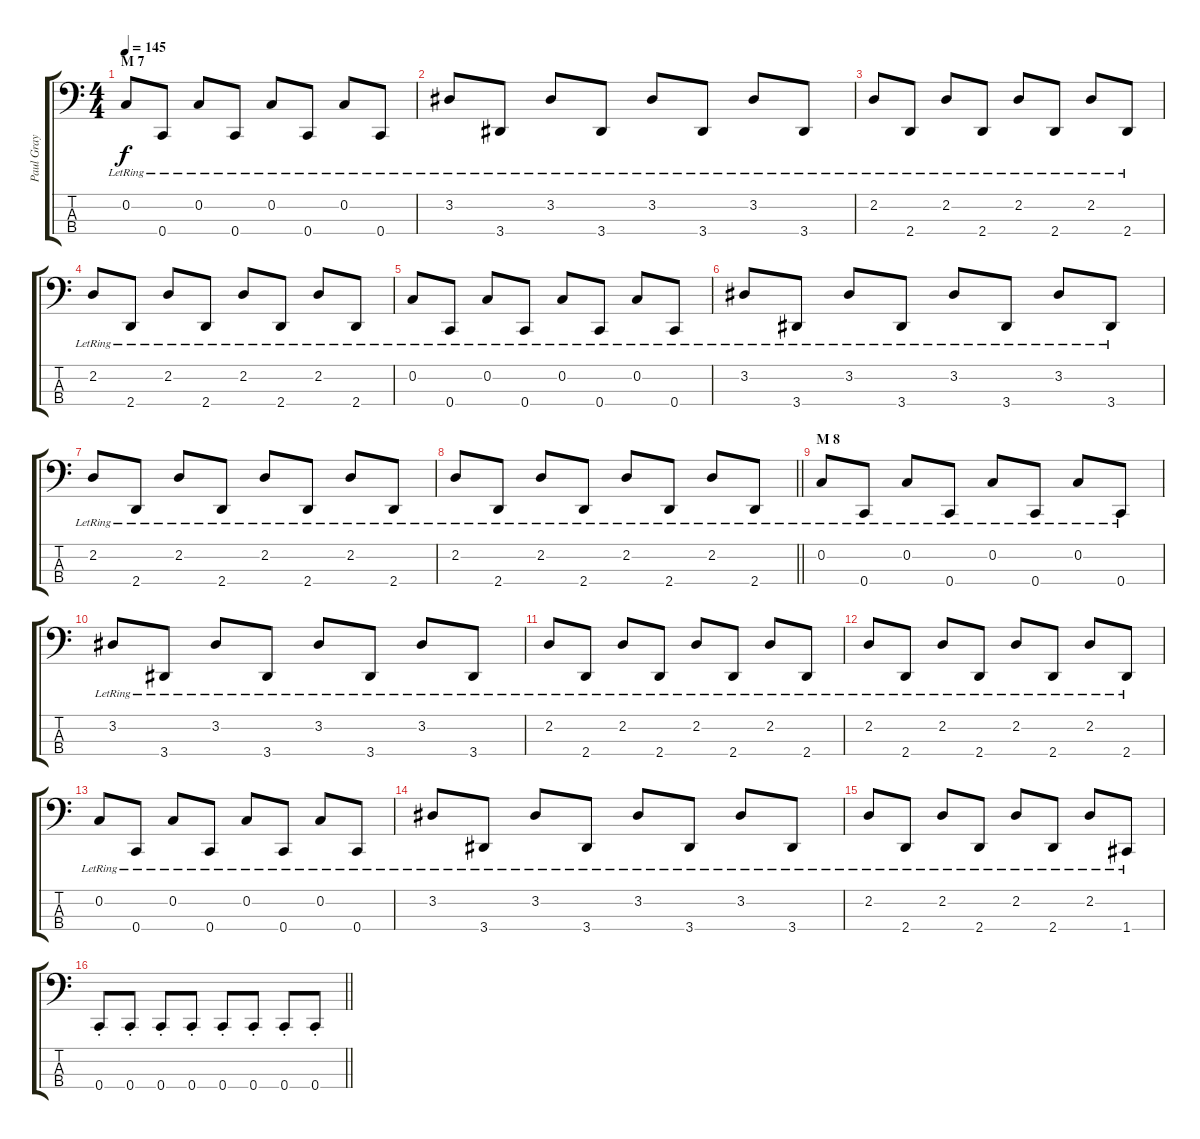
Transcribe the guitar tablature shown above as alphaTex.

\track ("Paul Gray" "Paul Gray") {instrument electricbasspick}
\staff {score tabs}
\tuning (F2 C2 G1 C1) {hide}
\ts (4 4)
\section ("" "M 7")
\tempo 145
\clef f4
\ks c
0.2{lr}.8{dy f} 0.4{lr}.8 0.2{lr}.8 0.4{lr}.8 0.2{lr}.8 0.4{lr}.8 0.2{lr}.8 0.4{lr}.8 |
3.2{lr}.8 3.4{lr}.8 3.2{lr}.8 3.4{lr}.8 3.2{lr}.8 3.4{lr}.8 3.2{lr}.8 3.4{lr}.8 |
2.2{lr}.8 2.4{lr}.8 2.2{lr}.8 2.4{lr}.8 2.2{lr}.8 2.4{lr}.8 2.2{lr}.8 2.4{lr}.8 |
2.2{lr}.8 2.4{lr}.8 2.2{lr}.8 2.4{lr}.8 2.2{lr}.8 2.4{lr}.8 2.2{lr}.8 2.4{lr}.8 |
0.2{lr}.8 0.4{lr}.8 0.2{lr}.8 0.4{lr}.8 0.2{lr}.8 0.4{lr}.8 0.2{lr}.8 0.4{lr}.8 |
3.2{lr}.8 3.4{lr}.8 3.2{lr}.8 3.4{lr}.8 3.2{lr}.8 3.4{lr}.8 3.2{lr}.8 3.4{lr}.8 |
2.2{lr}.8 2.4{lr}.8 2.2{lr}.8 2.4{lr}.8 2.2{lr}.8 2.4{lr}.8 2.2{lr}.8 2.4{lr}.8 |
\barLineRight lightlight
2.2{lr}.8 2.4{lr}.8 2.2{lr}.8 2.4{lr}.8 2.2{lr}.8 2.4{lr}.8 2.2{lr}.8 2.4{lr}.8 |
\section ("" "M 8")
0.2{lr}.8 0.4{lr}.8 0.2{lr}.8 0.4{lr}.8 0.2{lr}.8 0.4{lr}.8 0.2{lr}.8 0.4{lr}.8 |
3.2{lr}.8 3.4{lr}.8 3.2{lr}.8 3.4{lr}.8 3.2{lr}.8 3.4{lr}.8 3.2{lr}.8 3.4{lr}.8 |
2.2{lr}.8 2.4{lr}.8 2.2{lr}.8 2.4{lr}.8 2.2{lr}.8 2.4{lr}.8 2.2{lr}.8 2.4{lr}.8 |
2.2{lr}.8 2.4{lr}.8 2.2{lr}.8 2.4{lr}.8 2.2{lr}.8 2.4{lr}.8 2.2{lr}.8 2.4{lr}.8 |
0.2{lr}.8 0.4{lr}.8 0.2{lr}.8 0.4{lr}.8 0.2{lr}.8 0.4{lr}.8 0.2{lr}.8 0.4{lr}.8 |
3.2{lr}.8 3.4{lr}.8 3.2{lr}.8 3.4{lr}.8 3.2{lr}.8 3.4{lr}.8 3.2{lr}.8 3.4{lr}.8 |
2.2{lr}.8 2.4{lr}.8 2.2{lr}.8 2.4{lr}.8 2.2{lr}.8 2.4{lr}.8 2.2{lr}.8 1.4{lr}.8 |
\barLineRight lightlight
0.4{st}.8 0.4{st}.8 0.4{st}.8 0.4{st}.8 0.4{st}.8 0.4{st}.8 0.4{st}.8 0.4{st}.8
